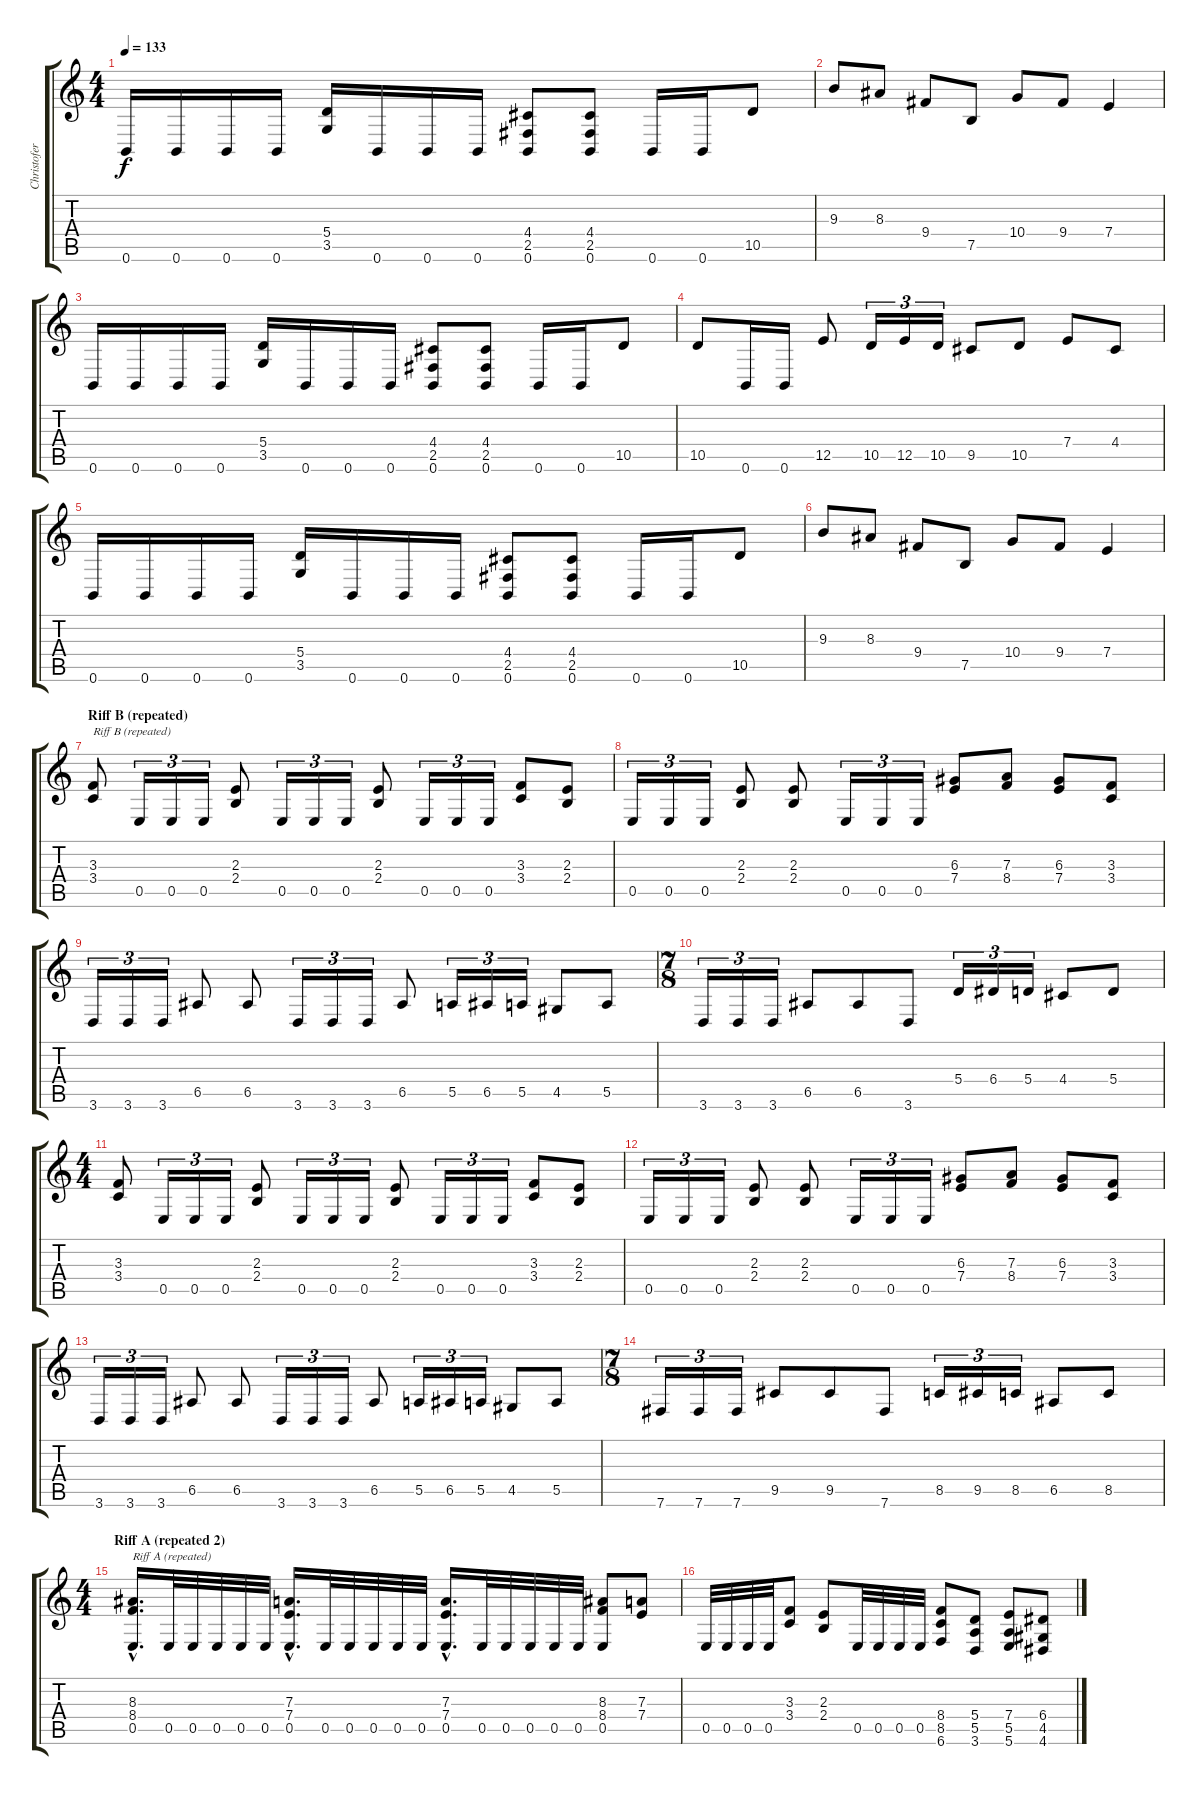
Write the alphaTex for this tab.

\track ("Christofer" "Christofer") {instrument distortionguitar}
\staff {score tabs}
\tuning (B3 Gb3 D3 A2 E2 B1) {hide}
\ts (4 4)
\tempo 133
\clef g2
\ks c
0.6.16{dy f} 0.6.16 0.6.16 0.6.16 (5.4 3.5).16 0.6.16 0.6.16 0.6.16 (4.4 2.5 0.6).8 (4.4 2.5 0.6).8 0.6.16 0.6.16 10.5.8 |
9.3.8 8.3.8 9.4.8 7.5.8 10.4.8 9.4.8 7.4.4 |
0.6.16 0.6.16 0.6.16 0.6.16 (5.4 3.5).16 0.6.16 0.6.16 0.6.16 (4.4 2.5 0.6).8 (4.4 2.5 0.6).8 0.6.16 0.6.16 10.5.8 |
10.5.8 0.6.16 0.6.16 12.5.8 10.5.16{tu (3 2)} 12.5.16{tu (3 2)} 10.5.16{tu (3 2)} 9.5.8 10.5.8 7.4.8 4.4.8 |
0.6.16 0.6.16 0.6.16 0.6.16 (5.4 3.5).16 0.6.16 0.6.16 0.6.16 (4.4 2.5 0.6).8 (4.4 2.5 0.6).8 0.6.16 0.6.16 10.5.8 |
9.3.8 8.3.8 9.4.8 7.5.8 10.4.8 9.4.8 7.4.4 |
\section ("" "Riff B (repeated)")
(3.3 3.4).8{txt "Riff B (repeated)"} 0.5.16{tu (3 2)} 0.5.16{tu (3 2)} 0.5.16{tu (3 2)} (2.3 2.4).8 0.5.16{tu (3 2)} 0.5.16{tu (3 2)} 0.5.16{tu (3 2)} (2.3 2.4).8 0.5.16{tu (3 2)} 0.5.16{tu (3 2)} 0.5.16{tu (3 2)} (3.3 3.4).8 (2.3 2.4).8 |
0.5.16{tu (3 2)} 0.5.16{tu (3 2)} 0.5.16{tu (3 2)} (2.3 2.4).8 (2.3 2.4).8 0.5.16{tu (3 2)} 0.5.16{tu (3 2)} 0.5.16{tu (3 2)} (6.3 7.4).8 (7.3 8.4).8 (6.3 7.4).8 (3.3 3.4).8 |
3.6.16{tu (3 2)} 3.6.16{tu (3 2)} 3.6.16{tu (3 2)} 6.5.8 6.5.8 3.6.16{tu (3 2)} 3.6.16{tu (3 2)} 3.6.16{tu (3 2)} 6.5.8 5.5.16{tu (3 2)} 6.5.16{tu (3 2)} 5.5.16{tu (3 2)} 4.5.8 5.5.8 |
\ts (7 8)
3.6.16{tu (3 2)} 3.6.16{tu (3 2)} 3.6.16{tu (3 2)} 6.5.8 6.5.8 3.6.8 5.4.16{tu (3 2)} 6.4.16{tu (3 2)} 5.4.16{tu (3 2)} 4.4.8 5.4.8 |
\ts (4 4)
(3.3 3.4).8 0.5.16{tu (3 2)} 0.5.16{tu (3 2)} 0.5.16{tu (3 2)} (2.3 2.4).8 0.5.16{tu (3 2)} 0.5.16{tu (3 2)} 0.5.16{tu (3 2)} (2.3 2.4).8 0.5.16{tu (3 2)} 0.5.16{tu (3 2)} 0.5.16{tu (3 2)} (3.3 3.4).8 (2.3 2.4).8 |
0.5.16{tu (3 2)} 0.5.16{tu (3 2)} 0.5.16{tu (3 2)} (2.3 2.4).8 (2.3 2.4).8 0.5.16{tu (3 2)} 0.5.16{tu (3 2)} 0.5.16{tu (3 2)} (6.3 7.4).8 (7.3 8.4).8 (6.3 7.4).8 (3.3 3.4).8 |
3.6.16{tu (3 2)} 3.6.16{tu (3 2)} 3.6.16{tu (3 2)} 6.5.8 6.5.8 3.6.16{tu (3 2)} 3.6.16{tu (3 2)} 3.6.16{tu (3 2)} 6.5.8 5.5.16{tu (3 2)} 6.5.16{tu (3 2)} 5.5.16{tu (3 2)} 4.5.8 5.5.8 |
\ts (7 8)
7.6.16{tu (3 2)} 7.6.16{tu (3 2)} 7.6.16{tu (3 2)} 9.5.8 9.5.8 7.6.8 8.5.16{tu (3 2)} 9.5.16{tu (3 2)} 8.5.16{tu (3 2)} 6.5.8 8.5.8 |
\ts (4 4)
\section ("" "Riff A (repeated 2)")
(8.3{hac} 8.4{hac} 0.5{hac}).16{d txt "Riff A (repeated)"} 0.5.32 0.5.32 0.5.32 0.5.32 0.5.32 (7.3{hac} 7.4{hac} 0.5{hac}).16{d} 0.5.32 0.5.32 0.5.32 0.5.32 0.5.32 (7.3{hac} 7.4{hac} 0.5{hac}).16{d} 0.5.32 0.5.32 0.5.32 0.5.32 0.5.32 (8.3 8.4 0.5).8 (7.3 7.4).8 |
0.5.32 0.5.32 0.5.32 0.5.32 (3.3 3.4).8 (2.3 2.4).8 0.5.32 0.5.32 0.5.32 0.5.32 (8.4 8.5 6.6).8 (5.4 5.5 3.6).8 (7.4 5.5 5.6).8 (6.4 4.5 4.6).8
